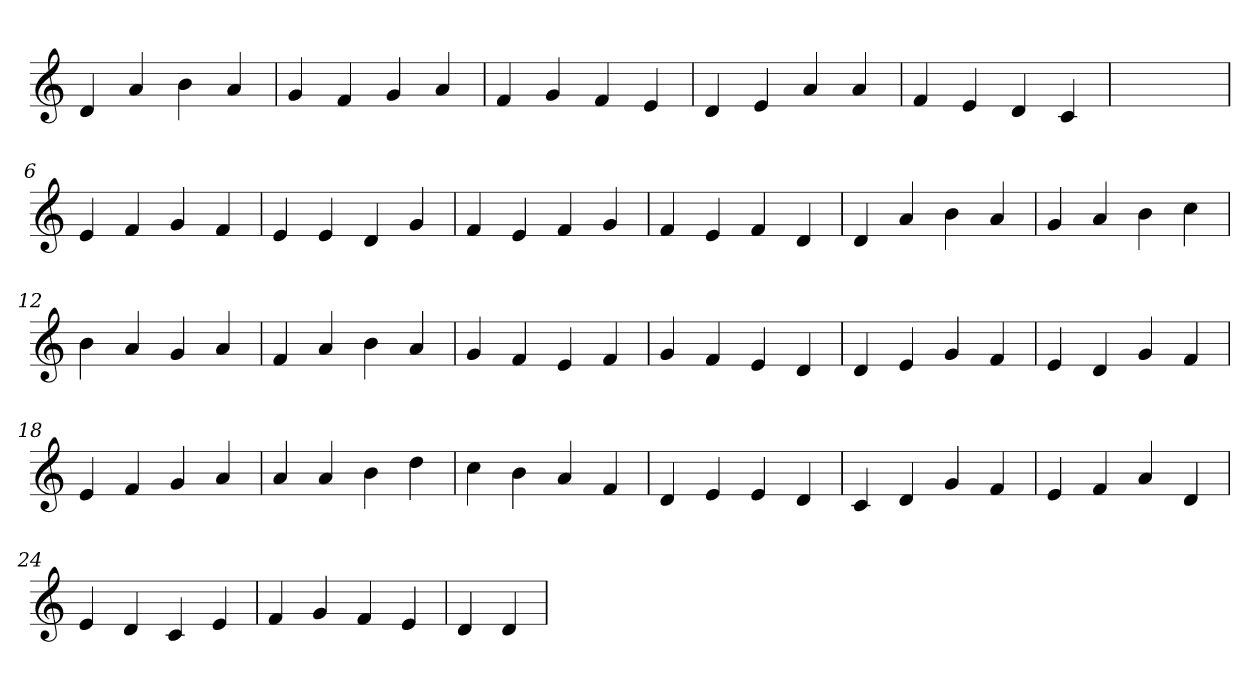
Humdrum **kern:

**kern
*part1
*staff1
*clefG2
=1
4d
4a
4b
4a
=2
4g
4f
4g
4a
=3
4f
4g
4f
4e
=4
4d
4e
4a
4a
=5
4f
4e
4d
4c
=6
1ryy
=6
4e
4f
4g
4f
=7
4e
4e
4d
4g
=8
4f
4e
4f
4g
=9
4f
4e
4f
4d
=10
4d
4a
4b
4a
=11
4g
4a
4b
4cc
=12
4b
4a
4g
4a
=13
4f
4a
4b
4a
=14
4g
4f
4e
4f
=15
4g
4f
4e
4d
=16
4d
4e
4g
4f
=17
4e
4d
4g
4f
=18
4e
4f
4g
4a
=19
4a
4a
4b
4dd
=20
4cc
4b
4a
4f
=21
4d
4e
4e
4d
=22
4c
4d
4g
4f
=23
4e
4f
4a
4d
=24
4e
4d
4c
4e
=25
4f
4g
4f
4e
=26
4d
4d
=
*-
